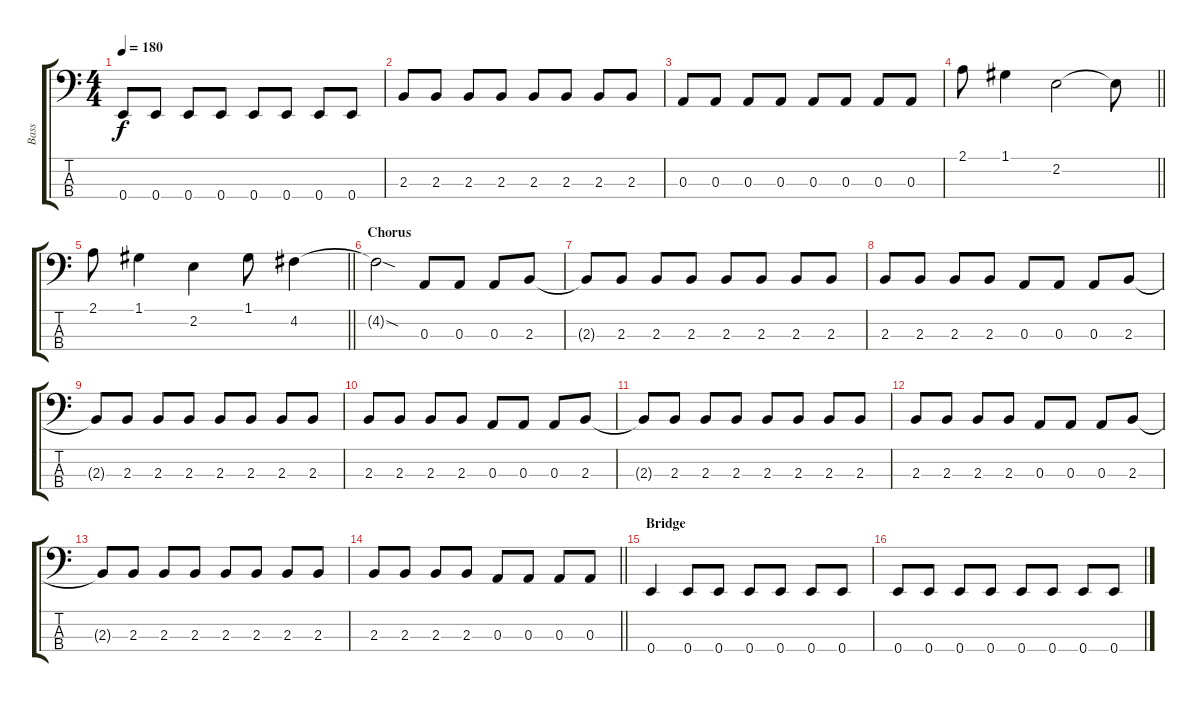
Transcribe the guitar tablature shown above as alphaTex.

\track ("Bass" "Bass") {instrument slapbass2}
\staff {score tabs}
\tuning (G2 D2 A1 E1) {hide}
\ts (4 4)
\tempo 180
\clef f4
\ks c
0.4.8{dy f} 0.4.8 0.4.8 0.4.8 0.4.8 0.4.8 0.4.8 0.4.8 |
2.3.8 2.3.8 2.3.8 2.3.8 2.3.8 2.3.8 2.3.8 2.3.8 |
0.3.8 0.3.8 0.3.8 0.3.8 0.3.8 0.3.8 0.3.8 0.3.8 |
\barLineRight lightlight
2.1.8 1.1.4 2.2.2 2.2{t}.8 |
\barLineRight lightlight
2.1.8 1.1.4 2.2.4 1.1.8 4.2.4 |
\section ("" "Chorus")
4.2{sod t}.2 0.3.8 0.3.8 0.3.8 2.3.8 |
2.3{t}.8 2.3.8 2.3.8 2.3.8 2.3.8 2.3.8 2.3.8 2.3.8 |
2.3.8 2.3.8 2.3.8 2.3.8 0.3.8 0.3.8 0.3.8 2.3.8 |
2.3{t}.8 2.3.8 2.3.8 2.3.8 2.3.8 2.3.8 2.3.8 2.3.8 |
2.3.8 2.3.8 2.3.8 2.3.8 0.3.8 0.3.8 0.3.8 2.3.8 |
2.3{t}.8 2.3.8 2.3.8 2.3.8 2.3.8 2.3.8 2.3.8 2.3.8 |
2.3.8 2.3.8 2.3.8 2.3.8 0.3.8 0.3.8 0.3.8 2.3.8 |
2.3{t}.8 2.3.8 2.3.8 2.3.8 2.3.8 2.3.8 2.3.8 2.3.8 |
\barLineRight lightlight
2.3.8 2.3.8 2.3.8 2.3.8 0.3.8 0.3.8 0.3.8 0.3.8 |
\section ("" "Bridge")
0.4.4 0.4.8 0.4.8 0.4.8 0.4.8 0.4.8 0.4.8 |
0.4.8 0.4.8 0.4.8 0.4.8 0.4.8 0.4.8 0.4.8 0.4.8
